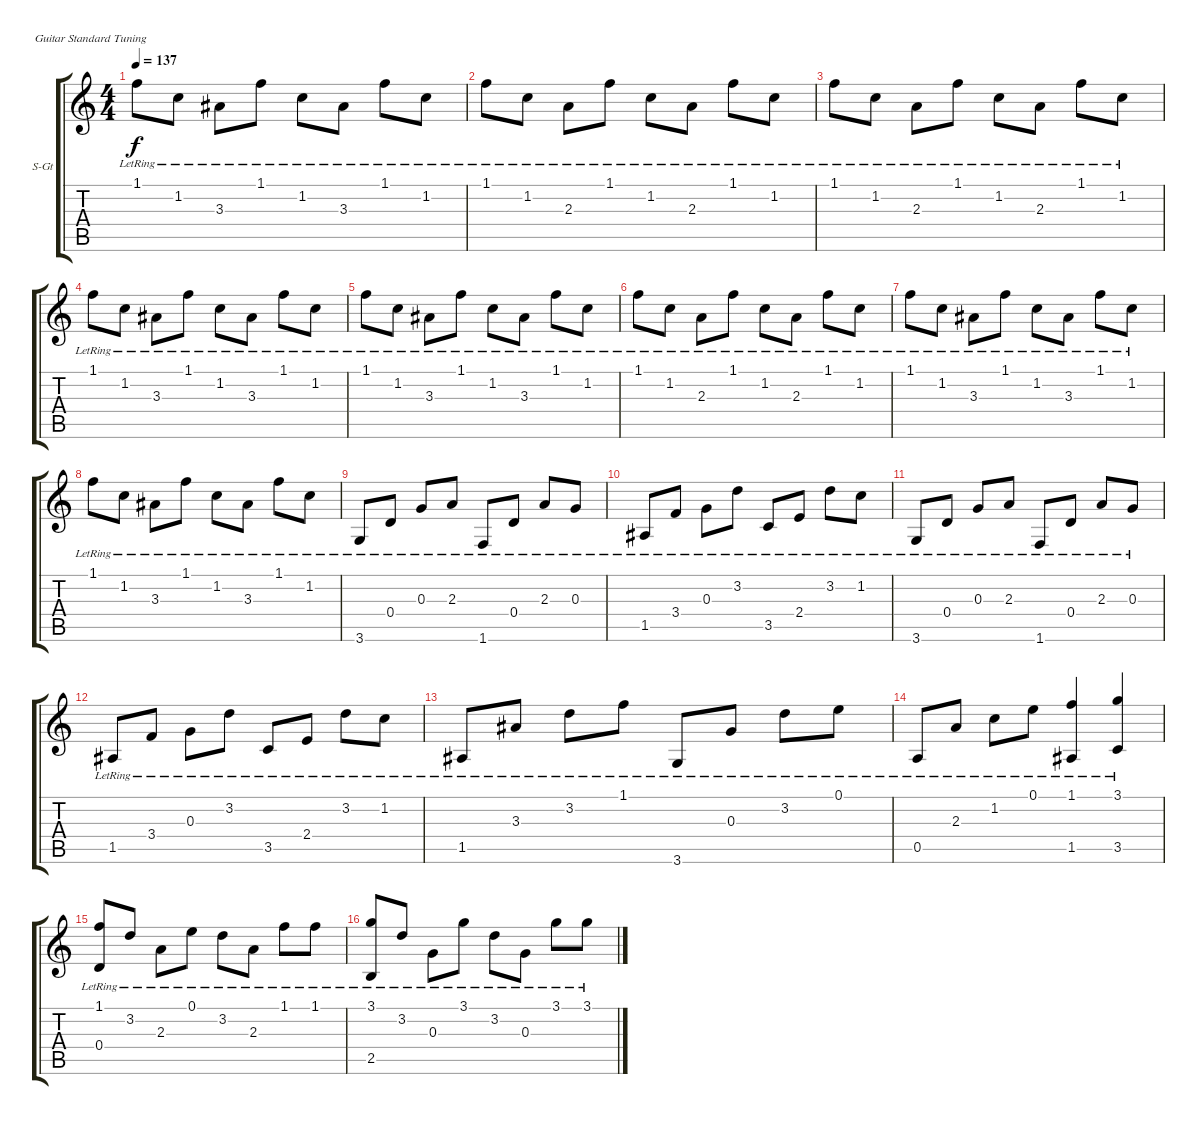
\defaultSystemsLayout 4
\bracketExtendMode groupsimilarinstruments
\firstSystemTrackNameOrientation horizontal
\otherSystemsTrackNameOrientation horizontal
\track ("Steel Guitar" "S-Gt") {instrument acousticguitarsteel}
\staff {score tabs}
\tuning (E4 B3 G3 D3 A2 E2)
\ts (4 4)
\tempo 137
\clef g2
\ks c
1.1{lr}.8{dy f} 1.2{lr}.8 3.3{lr}.8 1.1{lr}.8 1.2{lr}.8 3.3{lr}.8 1.1{lr}.8 1.2{lr}.8 |
1.1{lr}.8 1.2{lr}.8 2.3{lr}.8 1.1{lr}.8 1.2{lr}.8 2.3{lr}.8 1.1{lr}.8 1.2{lr}.8 |
1.1{lr}.8 1.2{lr}.8 2.3{lr}.8 1.1{lr}.8 1.2{lr}.8 2.3{lr}.8 1.1{lr}.8 1.2{lr}.8 |
1.1{lr}.8 1.2{lr}.8 3.3{lr}.8 1.1{lr}.8 1.2{lr}.8 3.3{lr}.8 1.1{lr}.8 1.2{lr}.8 |
1.1{lr}.8 1.2{lr}.8 3.3{lr}.8 1.1{lr}.8 1.2{lr}.8 3.3{lr}.8 1.1{lr}.8 1.2{lr}.8 |
1.1{lr}.8 1.2{lr}.8 2.3{lr}.8 1.1{lr}.8 1.2{lr}.8 2.3{lr}.8 1.1{lr}.8 1.2{lr}.8 |
1.1{lr}.8 1.2{lr}.8 3.3{lr}.8 1.1{lr}.8 1.2{lr}.8 3.3{lr}.8 1.1{lr}.8 1.2{lr}.8 |
1.1{lr}.8 1.2{lr}.8 3.3{lr}.8 1.1{lr}.8 1.2{lr}.8 3.3{lr}.8 1.1{lr}.8 1.2{lr}.8 |
3.6{lr}.8 0.4{lr}.8 0.3{lr}.8 2.3{lr}.8 1.6{lr}.8 0.4{lr}.8 2.3{lr}.8 0.3{lr}.8 |
1.5{lr}.8 3.4{lr}.8 0.3{lr}.8 3.2{lr}.8 3.5{lr}.8 2.4{lr}.8 3.2{lr}.8 1.2{lr}.8 |
3.6{lr}.8 0.4{lr}.8 0.3{lr}.8 2.3{lr}.8 1.6{lr}.8 0.4{lr}.8 2.3{lr}.8 0.3{lr}.8 |
1.5{lr}.8 3.4{lr}.8 0.3{lr}.8 3.2{lr}.8 3.5{lr}.8 2.4{lr}.8 3.2{lr}.8 1.2{lr}.8 |
1.5{lr}.8 3.3{lr}.8 3.2{lr}.8 1.1{lr}.8 3.6{lr}.8 0.3{lr}.8 3.2{lr}.8 0.1{lr}.8 |
0.5{lr}.8 2.3{lr}.8 1.2{lr}.8 0.1{lr}.8 (1.1{lr} 1.5{lr}).4 (3.1{lr} 3.5{lr}).4 |
(1.1{lr} 0.4{lr}).8 3.2{lr}.8 2.3{lr}.8 0.1{lr}.8 3.2{lr}.8 2.3{lr}.8 1.1{lr}.8 1.1{lr}.8 |
(3.1{lr} 2.5{lr}).8 3.2{lr}.8 0.3{lr}.8 3.1{lr}.8 3.2{lr}.8 0.3{lr}.8 3.1{lr}.8 3.1{lr}.8
